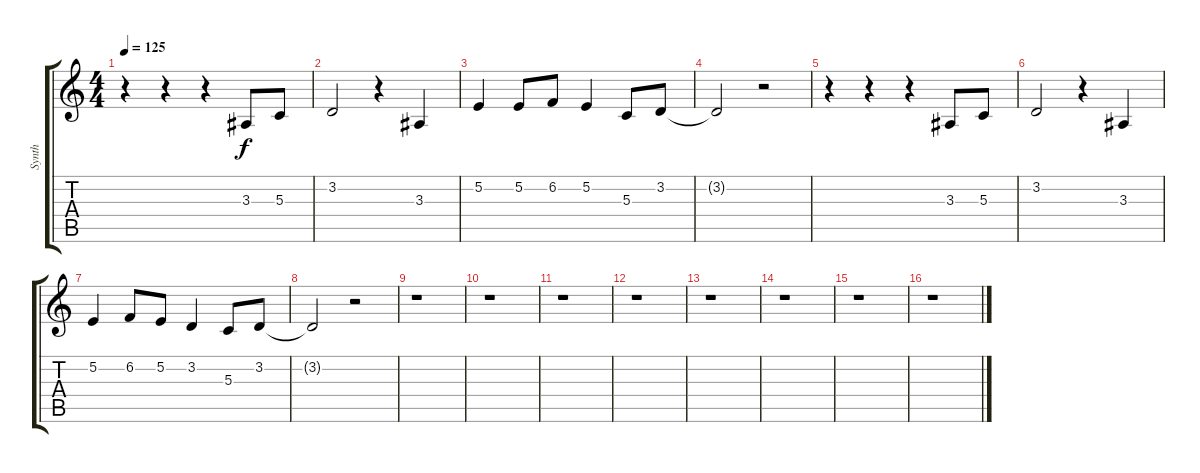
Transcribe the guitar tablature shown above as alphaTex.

\track ("Synth" "Synth") {instrument pad3polysynth}
\staff {score tabs}
\tuning (E4 B3 G3 D3 A2 E2) {hide}
\ts (4 4)
\tempo 125
\clef g2
\ks c
r.4{dy f} r.4 r.4 3.3.8 5.3.8 |
3.2.2 r.4 3.3.4 |
5.2.4 5.2.8 6.2.8 5.2.4 5.3.8 3.2.8 |
3.2{t}.2 r.2 |
r.4 r.4 r.4 3.3.8 5.3.8 |
3.2.2 r.4 3.3.4 |
5.2.4 6.2.8 5.2.8 3.2.4 5.3.8 3.2.8 |
3.2{t}.2 r.2 |
r.1 |
r.1 |
r.1 |
r.1 |
r.1 |
r.1 |
r.1 |
r.1
